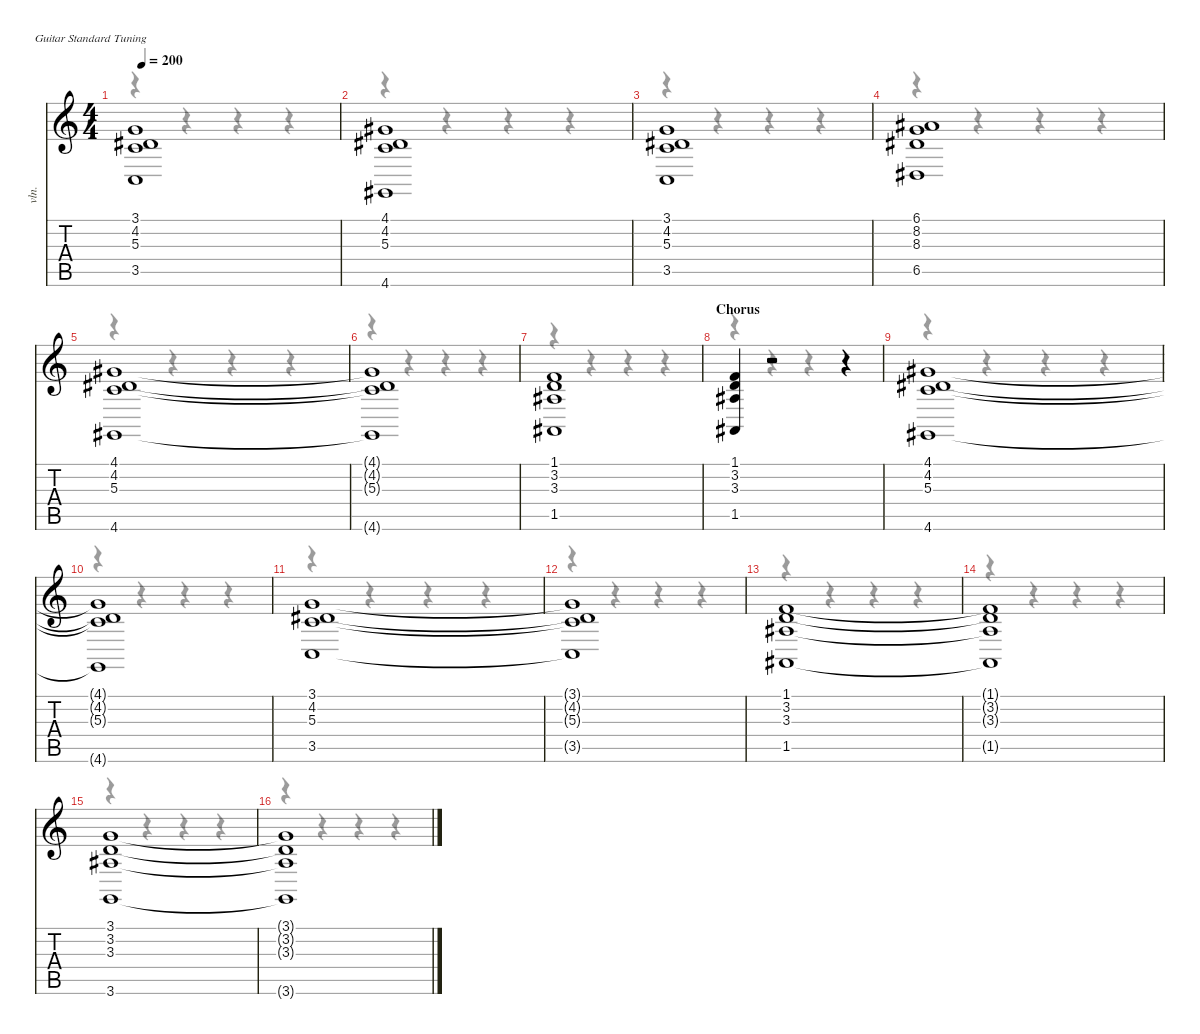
\defaultSystemsLayout 4
\hideDynamics
\bracketExtendMode nobrackets
\otherSystemsTrackNameOrientation horizontal
\track ("Vadim Pruzhanov (Ensemble)" "vln.") {instrument stringensemble1}
\staff {score tabs}
\tuning (E4 B3 G3 D3 A2 E2)
\voice
\ts (4 4)
\tempo 200
\clef g2
\ks c
(3.1 4.2{acc #} 5.3 3.5).1{dy f beam Up} |
(4.1{acc #} 4.2{acc #} 5.3 4.6{acc #}).1{beam Up} |
(3.1 4.2{acc #} 5.3 3.5).1{beam Up} |
(6.1{acc #} 8.2 8.3{acc #} 6.5{acc #}).1{beam Up} |
(4.1{acc #} 4.2{acc #} 5.3 4.6{acc #}).1{beam Up} |
(4.1{t acc #} 4.2{t acc #} 5.3{t} 4.6{t acc #}).1{beam Up} |
(1.1 3.2 3.3{acc #} 1.5{acc #}).1{beam Up} |
\section ("" "Chorus")
(1.1 3.2 3.3{acc #} 1.5{acc #}).4{beam Up} r.2{beam Up} r.4{beam Up} |
(4.1{acc #} 4.2{acc #} 5.3 4.6{acc #}).1{beam Up} |
(4.1{t acc #} 4.2{t acc #} 5.3{t} 4.6{t acc #}).1{beam Up} |
(3.1 4.2{acc #} 5.3 3.5).1{beam Up} |
(3.1{t} 4.2{t acc #} 5.3{t} 3.5{t}).1{beam Up} |
(1.1 3.2 3.3{acc #} 1.5{acc #}).1{beam Up} |
(1.1{t} 3.2{t} 3.3{t acc #} 1.5{t acc #}).1{beam Up} |
(3.1 3.2 3.3{acc #} 3.6).1{beam Up} |
(3.1{t} 3.2{t} 3.3{t acc #} 3.6{t}).1{beam Up}
\voice
\clef g2
\ottava regular
\simile none
\ks c
r.4{dy mf beam Down} r.4{beam Down} r.4{beam Down} r.4{beam Down} |
r.4{beam Down} r.4{beam Down} r.4{beam Down} r.4{beam Down} |
r.4{beam Down} r.4{beam Down} r.4{beam Down} r.4{beam Down} |
r.4{beam Down} r.4{beam Down} r.4{beam Down} r.4{beam Down} |
r.4{beam Down} r.4{beam Down} r.4{beam Down} r.4{beam Down} |
r.4{beam Down} r.4{beam Down} r.4{beam Down} r.4{beam Down} |
r.4{beam Down} r.4{beam Down} r.4{beam Down} r.4{beam Down} |
r.4{beam Down} r.4{beam Down} r.4{beam Down} r.4{beam Down} |
r.4{beam Down} r.4{beam Down} r.4{beam Down} r.4{beam Down} |
r.4{beam Down} r.4{beam Down} r.4{beam Down} r.4{beam Down} |
r.4{beam Down} r.4{beam Down} r.4{beam Down} r.4{beam Down} |
r.4{beam Down} r.4{beam Down} r.4{beam Down} r.4{beam Down} |
r.4{beam Down} r.4{beam Down} r.4{beam Down} r.4{beam Down} |
r.4{beam Down} r.4{beam Down} r.4{beam Down} r.4{beam Down} |
r.4{beam Down} r.4{beam Down} r.4{beam Down} r.4{beam Down} |
r.4{beam Down} r.4{beam Down} r.4{beam Down} r.4{beam Down}
